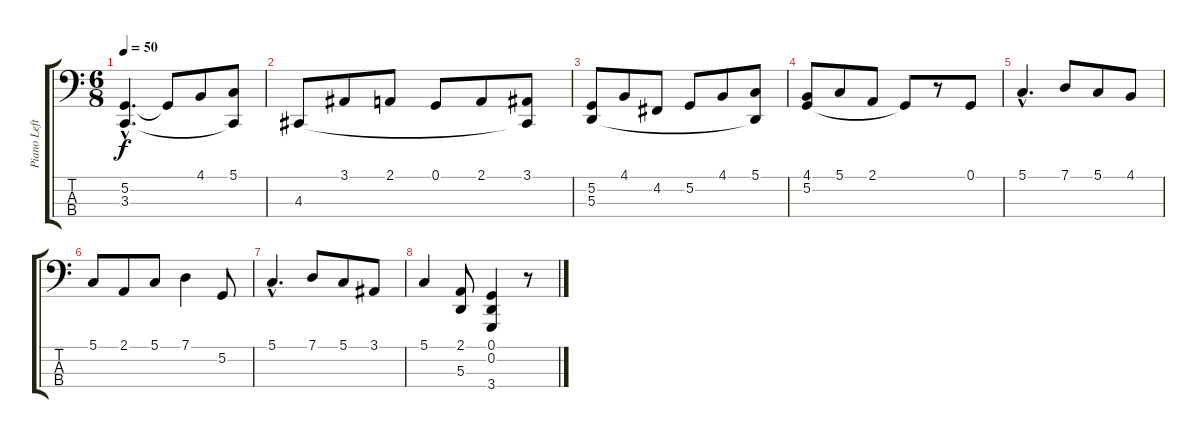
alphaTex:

\track ("Piano Left Hand" "Piano Left") {instrument acousticgrandpiano}
\staff {score tabs}
\tuning (G2 D2 A1 E1) {hide}
\ts (6 8)
\tempo 50
\clef f4
\ks c
(5.2{hac} 3.3{hac}).4{d dy f} 5.2{t}.8 4.1.8 (5.1 3.3{t}).8 |
4.3.8 3.1.8 2.1.8 0.1.8 2.1.8 (3.1 4.3{t}).8 |
(5.2 5.3).8 4.1.8 4.2.8 5.2.8 4.1.8 (5.1 5.3{t}).8 |
(4.1 5.2).8 5.1.8 2.1.8 5.2{t}.8 r.8 0.1.8 |
5.1{hac}.4{d} 7.1.8 5.1.8 4.1.8 |
5.1.8 2.1.8 5.1.8 7.1.4 5.2.8 |
5.1{hac}.4{d} 7.1.8 5.1.8 3.1.8 |
5.1.4 (2.1 5.3).8 (0.1 0.2 3.4).4 r.8
